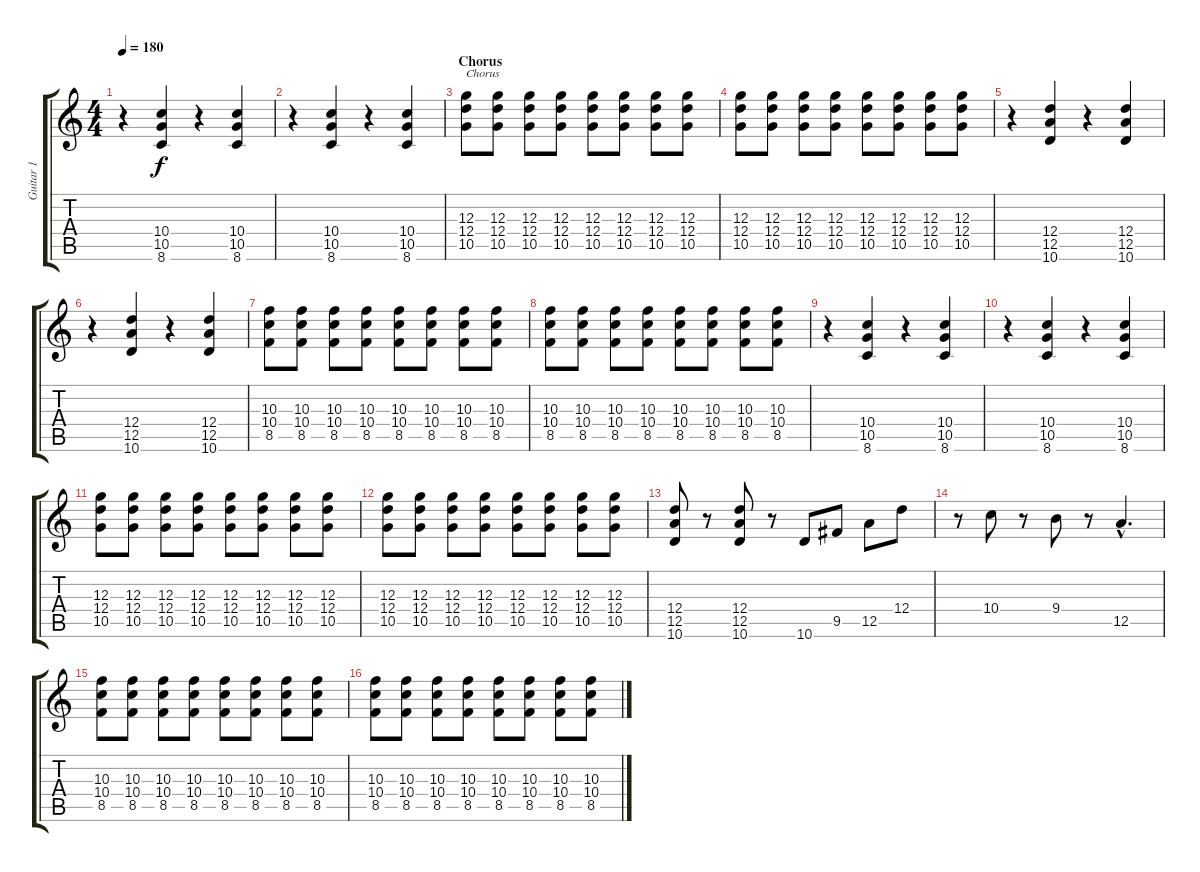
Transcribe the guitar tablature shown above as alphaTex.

\track ("Guitar 1" "Guitar 1") {instrument distortionguitar}
\staff {score tabs}
\tuning (E4 B3 G3 D3 A2 E2) {hide}
\ts (4 4)
\tempo 180
\clef g2
\ks c
r.4{dy f} (10.4 10.5 8.6).4 r.4 (10.4 10.5 8.6).4 |
r.4 (10.4 10.5 8.6).4 r.4 (10.4 10.5 8.6).4 |
\section ("" "Chorus")
(12.3 12.4 10.5).8{txt "Chorus"} (12.3 12.4 10.5).8 (12.3 12.4 10.5).8 (12.3 12.4 10.5).8 (12.3 12.4 10.5).8 (12.3 12.4 10.5).8 (12.3 12.4 10.5).8 (12.3 12.4 10.5).8 |
(12.3 12.4 10.5).8 (12.3 12.4 10.5).8 (12.3 12.4 10.5).8 (12.3 12.4 10.5).8 (12.3 12.4 10.5).8 (12.3 12.4 10.5).8 (12.3 12.4 10.5).8 (12.3 12.4 10.5).8 |
r.4 (12.4 12.5 10.6).4 r.4 (12.4 12.5 10.6).4 |
r.4 (12.4 12.5 10.6).4 r.4 (12.4 12.5 10.6).4 |
(10.3 10.4 8.5).8 (10.3 10.4 8.5).8 (10.3 10.4 8.5).8 (10.3 10.4 8.5).8 (10.3 10.4 8.5).8 (10.3 10.4 8.5).8 (10.3 10.4 8.5).8 (10.3 10.4 8.5).8 |
(10.3 10.4 8.5).8 (10.3 10.4 8.5).8 (10.3 10.4 8.5).8 (10.3 10.4 8.5).8 (10.3 10.4 8.5).8 (10.3 10.4 8.5).8 (10.3 10.4 8.5).8 (10.3 10.4 8.5).8 |
r.4 (10.4 10.5 8.6).4 r.4 (10.4 10.5 8.6).4 |
r.4 (10.4 10.5 8.6).4 r.4 (10.4 10.5 8.6).4 |
(12.3 12.4 10.5).8 (12.3 12.4 10.5).8 (12.3 12.4 10.5).8 (12.3 12.4 10.5).8 (12.3 12.4 10.5).8 (12.3 12.4 10.5).8 (12.3 12.4 10.5).8 (12.3 12.4 10.5).8 |
(12.3 12.4 10.5).8 (12.3 12.4 10.5).8 (12.3 12.4 10.5).8 (12.3 12.4 10.5).8 (12.3 12.4 10.5).8 (12.3 12.4 10.5).8 (12.3 12.4 10.5).8 (12.3 12.4 10.5).8 |
(12.4 12.5 10.6).8 r.8 (12.4 12.5 10.6).8 r.8 10.6.8 9.5.8 12.5.8 12.4.8 |
r.8 10.4.8 r.8 9.4.8 r.8 12.5{hac}.4{d} |
(10.3 10.4 8.5).8 (10.3 10.4 8.5).8 (10.3 10.4 8.5).8 (10.3 10.4 8.5).8 (10.3 10.4 8.5).8 (10.3 10.4 8.5).8 (10.3 10.4 8.5).8 (10.3 10.4 8.5).8 |
(10.3 10.4 8.5).8 (10.3 10.4 8.5).8 (10.3 10.4 8.5).8 (10.3 10.4 8.5).8 (10.3 10.4 8.5).8 (10.3 10.4 8.5).8 (10.3 10.4 8.5).8 (10.3 10.4 8.5).8
